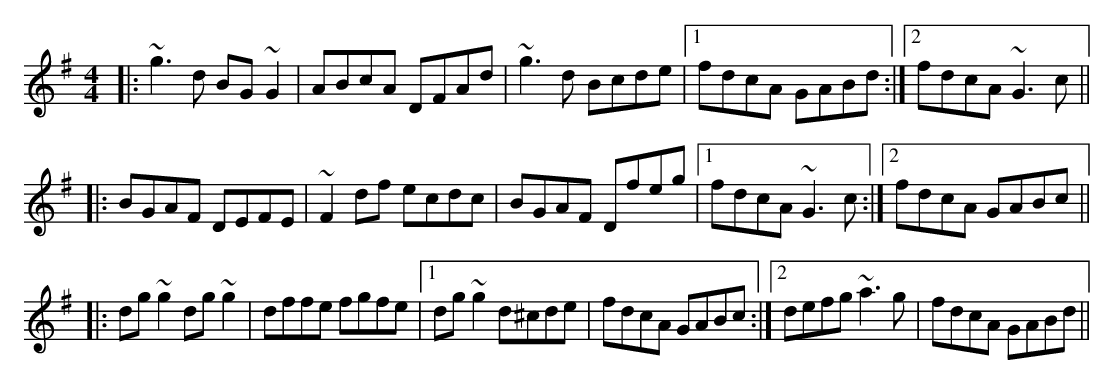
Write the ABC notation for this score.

X:1
M:4/4
K:G
|:~g3d BG~G2|ABcA DFAd|~g3d Bcde|1 fdcA GABd:|2 fdcA ~G3c||
|:BGAF DEFE|~F2df ecdc|BGAF Dfeg|1 fdcA ~G3c:|2 fdcA GABc||
|:dg~g2 dg~g2|dffe fgfe|1 dg~g2 d^cde|fdcA GABc:|2 defg ~a3g|fdcA GABd||
